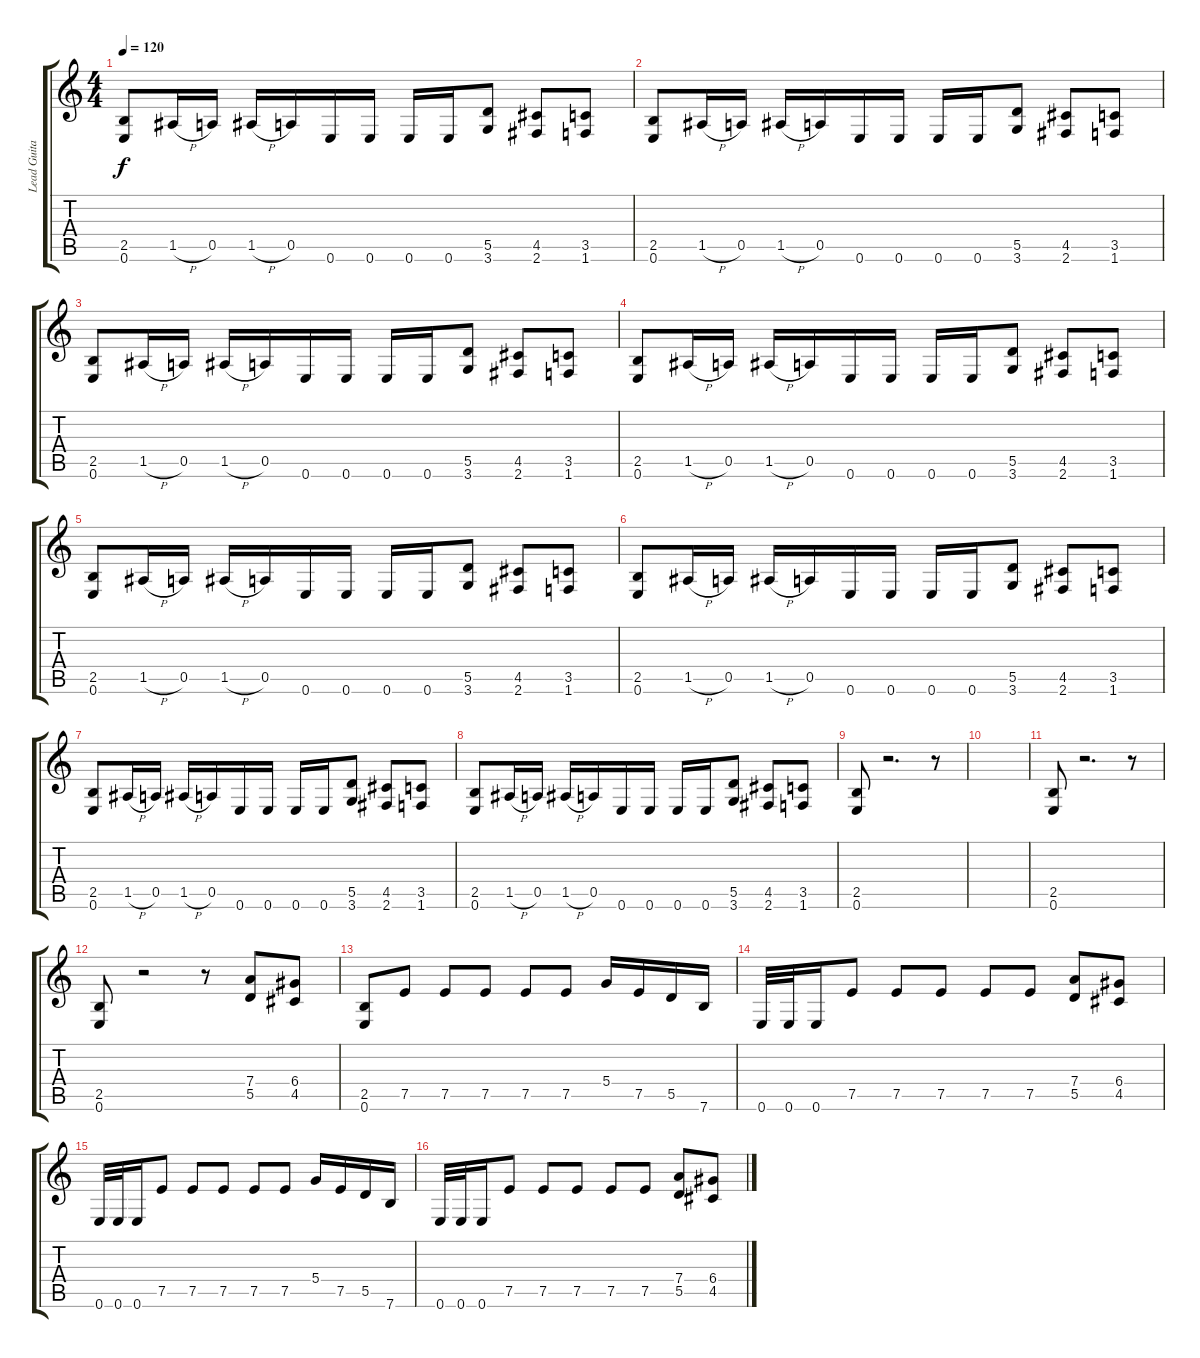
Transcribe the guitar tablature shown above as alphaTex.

\track ("Lead Guitar" "Lead Guita") {instrument distortionguitar}
\staff {score tabs}
\tuning (E4 B3 G3 D3 A2 E2) {hide}
\ts (4 4)
\tempo 120
\clef g2
\ks c
(2.5 0.6).8{dy f} 1.5{h}.16 0.5.16 1.5{h}.16 0.5.16 0.6.16 0.6.16 0.6.16 0.6.16 (5.5 3.6).8 (4.5 2.6).8 (3.5 1.6).8 |
(2.5 0.6).8 1.5{h}.16 0.5.16 1.5{h}.16 0.5.16 0.6.16 0.6.16 0.6.16 0.6.16 (5.5 3.6).8 (4.5 2.6).8 (3.5 1.6).8 |
(2.5 0.6).8 1.5{h}.16 0.5.16 1.5{h}.16 0.5.16 0.6.16 0.6.16 0.6.16 0.6.16 (5.5 3.6).8 (4.5 2.6).8 (3.5 1.6).8 |
(2.5 0.6).8 1.5{h}.16 0.5.16 1.5{h}.16 0.5.16 0.6.16 0.6.16 0.6.16 0.6.16 (5.5 3.6).8 (4.5 2.6).8 (3.5 1.6).8 |
(2.5 0.6).8 1.5{h}.16 0.5.16 1.5{h}.16 0.5.16 0.6.16 0.6.16 0.6.16 0.6.16 (5.5 3.6).8 (4.5 2.6).8 (3.5 1.6).8 |
(2.5 0.6).8 1.5{h}.16 0.5.16 1.5{h}.16 0.5.16 0.6.16 0.6.16 0.6.16 0.6.16 (5.5 3.6).8 (4.5 2.6).8 (3.5 1.6).8 |
(2.5 0.6).8 1.5{h}.16 0.5.16 1.5{h}.16 0.5.16 0.6.16 0.6.16 0.6.16 0.6.16 (5.5 3.6).8 (4.5 2.6).8 (3.5 1.6).8 |
(2.5 0.6).8 1.5{h}.16 0.5.16 1.5{h}.16 0.5.16 0.6.16 0.6.16 0.6.16 0.6.16 (5.5 3.6).8 (4.5 2.6).8 (3.5 1.6).8 |
(2.5 0.6).8 r.2{d} r.8 |
|
(2.5 0.6).8 r.2{d} r.8 |
(2.5 0.6).8 r.2 r.8 (7.4 5.5).8 (6.4 4.5).8 |
(2.5 0.6).8 7.5.8 7.5.8 7.5.8 7.5.8 7.5.8 5.4.16 7.5.16 5.5.16 7.6.16 |
0.6.32 0.6.32 0.6.16 7.5.8 7.5.8 7.5.8 7.5.8 7.5.8 (7.4 5.5).8 (6.4 4.5).8 |
0.6.32 0.6.32 0.6.16 7.5.8 7.5.8 7.5.8 7.5.8 7.5.8 5.4.16 7.5.16 5.5.16 7.6.16 |
0.6.32 0.6.32 0.6.16 7.5.8 7.5.8 7.5.8 7.5.8 7.5.8 (7.4 5.5).8 (6.4 4.5).8
